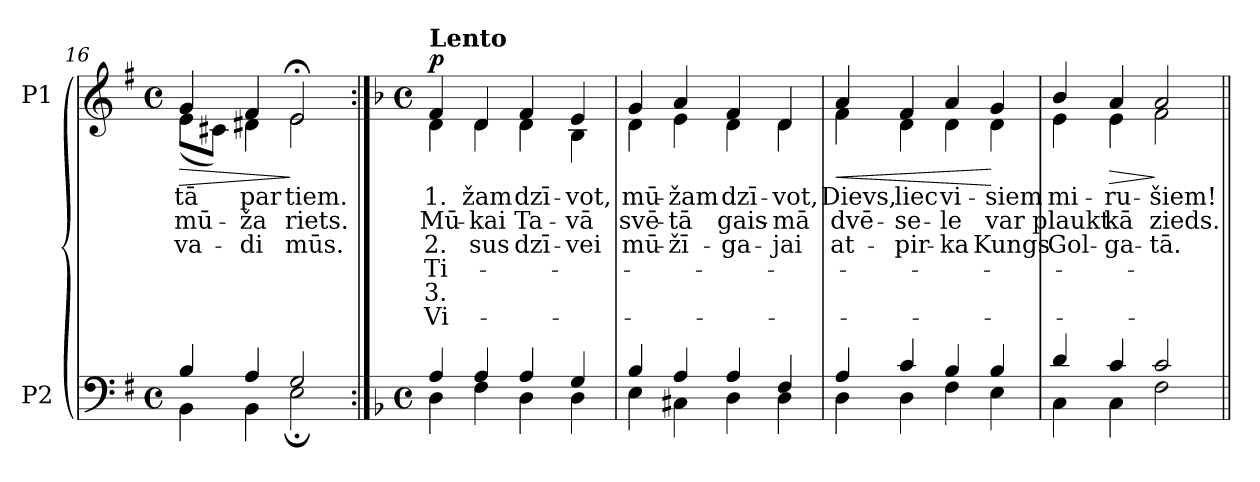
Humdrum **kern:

**kern	**kern	**text	**text	**text	**text	**text	**text	**dynam
*part2	*part1	*part1	*part1	*part1	*part1	*part1	*part1	*part1
*staff2	*staff1	*staff1	*staff1	*staff1	*staff1	*staff1	*staff1	*staff1
*I"P2	*I"P1	*	*	*	*	*	*	*
*clefF4	*clefG2	*	*	*	*	*	*	*
*k[f#]	*k[f#]	*	*	*	*	*	*	*
*G:	*G:	*	*	*	*	*	*	*
*M4/4	*M4/4	*	*	*	*	*	*	*
*met(c)	*met(c)	*	*	*	*	*	*	*
=16	=16	=16	=16	=16	=16	=16	=16	=16
*^	*	*	*	*	*	*	*	*
!	!	!	!LO:LY:b:color=#000000	!LO:LY:b:color=#000000	!LO:LY:b:color=#000000	!	!	!	!LO:HP:b
*	*	*^	*	*	*	*	*	*	*
4Bi/	4BBi\	4gi/	(8ei\L	-tā	mū-	va-	.	.	.	>
.	.	.	8c#Xi\J)	.	.	.	.	.	.	.
!	!	!	!	!LO:LY:b:color=#000000	!LO:LY:b:color=#000000	!LO:LY:b:color=#000000	!	!	!	!
4Ai/	4BBi\	4f#i/	4d#Xi\	par	-ža	-di	.	.	.	.
!	!	!	!	!LO:LY:b:color=#000000	!LO:LY:b:color=#000000	!LO:LY:b:color=#000000	!	!	!	!
2Gi/	2E;i\	2e;i/	2ei\	tiem.	riets.	mūs.	.	.	.	]
!!LO:PB:g=z	!!
=17:|!	=17:|!	=17:|!	=17:|!	=17:|!	=17:|!	=17:|!	=17:|!	=17:|!	=17:|!	=17:|!
*k[b-]	*	*k[b-]	*	*	*	*	*	*	*	*
*F:	*	*F:	*	*	*	*	*	*	*	*
*M4/4	*	*M4/4	*	*	*	*	*	*	*	*
*met(c)	*	*met(c)	*	*	*	*	*	*	*	*
*	*	*MM60	*	*	*	*	*	*	*	*
!	!	!LO:TX:a:B:t=Lento	!	!	!	!	!	!	!	!
!	!	!	!	!LO:LY:b:color=#000000	!LO:LY:b:color=#000000	!LO:LY:b:color=#000000	!LO:LY:b:color=#000000	!LO:LY:b:color=#000000	!LO:LY:b:color=#000000	!
4Ai/	4Di\	4fi/	4di\	1.	Mū-	2.	Ti-	3.	Vi-	p
!	!	!	!	!LO:LY:b:color=#000000	!LO:LY:b:color=#000000	!LO:LY:b:color=#000000	!	!	!	!
4Ai/	4Fi\	4di/	4di\	-žam	-kai	-sus	.	.	.	.
!	!	!	!	!LO:LY:b:color=#000000	!LO:LY:b:color=#000000	!LO:LY:b:color=#000000	!	!	!	!
4Ai/	4Di\	4fi/	4di\	dzī-	Ta-	dzī-	.	.	.	.
!	!	!	!	!LO:LY:b:color=#000000	!LO:LY:b:color=#000000	!LO:LY:b:color=#000000	!	!	!	!
4Gi/	4Di\	4ei/	4B-i\	-vot,	-vā	-vei	.	.	.	.
=18	=18	=18	=18	=18	=18	=18	=18	=18	=18	=18
!	!	!	!	!LO:LY:b:color=#000000	!LO:LY:b:color=#000000	!LO:LY:b:color=#000000	!	!	!	!
4B-i/	4Ei\	4gi/	4di\	mū-	svē-	mū-	.	.	.	.
!	!	!	!	!LO:LY:b:color=#000000	!LO:LY:b:color=#000000	!LO:LY:b:color=#000000	!	!	!	!
4Ai/	4C#Xi\	4ai/	4ei\	-žam	-tā	-žī-	.	.	.	.
!	!	!	!	!LO:LY:b:color=#000000	!LO:LY:b:color=#000000	!LO:LY:b:color=#000000	!	!	!	!
4Ai/	4Di\	4fi/	4di\	dzī-	gais-	-ga-	.	.	.	.
!	!	!	!	!LO:LY:b:color=#000000	!LO:LY:b:color=#000000	!LO:LY:b:color=#000000	!	!	!	!
4Fi/	4Di\	4di/	4di\	-vot,	-mā	-jai	.	.	.	.
=19	=19	=19	=19	=19	=19	=19	=19	=19	=19	=19
!	!	!	!	!LO:LY:b:color=#000000	!LO:LY:b:color=#000000	!LO:LY:b:color=#000000	!	!	!	!LO:HP:b
4Ai/	4Di\	4ai/	4fi\	Dievs,	dvē-	at-	.	.	.	<
!	!	!	!	!LO:LY:b:color=#000000	!LO:LY:b:color=#000000	!LO:LY:b:color=#000000	!	!	!	!
4ci/	4Di\	4fi/	4di\	liec	-se-	-pir-	.	.	.	.
!	!	!	!	!LO:LY:b:color=#000000	!LO:LY:b:color=#000000	!LO:LY:b:color=#000000	!	!	!	!
4B-i/	4Fi\	4ai/	4di\	vi-	-le	-ka	.	.	.	.
!	!	!	!	!LO:LY:b:color=#000000	!LO:LY:b:color=#000000	!LO:LY:b:color=#000000	!	!	!	!
4B-i/	4Ei\	4gi/	4di\	-siem	var	Kungs	.	.	.	[
=20	=20	=20	=20	=20	=20	=20	=20	=20	=20	=20
!	!	!	!	!LO:LY:b:color=#000000	!LO:LY:b:color=#000000	!LO:LY:b:color=#000000	!	!	!	!
4di/	4Ci\	4b-i/	4ei\	mi-	plaukt	Gol-	.	.	.	.
!	!	!	!	!LO:LY:b:color=#000000	!LO:LY:b:color=#000000	!LO:LY:b:color=#000000	!	!	!	!LO:HP:b
4ci/	4Ci\	4ai/	4ei\	-ru-	kā	-ga-	.	.	.	>
!	!	!	!	!LO:LY:b:color=#000000	!LO:LY:b:color=#000000	!LO:LY:b:color=#000000	!	!	!	!
2ci/	2Fi\	2ai/	2fi\	-šiem!	zieds.	-tā.	.	.	.	]
*v	*v	*	*	*	*	*	*	*	*	*
*	*v	*v	*	*	*	*	*	*	*
=||	=||	=||	=||	=||	=||	=||	=||	=||
*-	*-	*-	*-	*-	*-	*-	*-	*-
